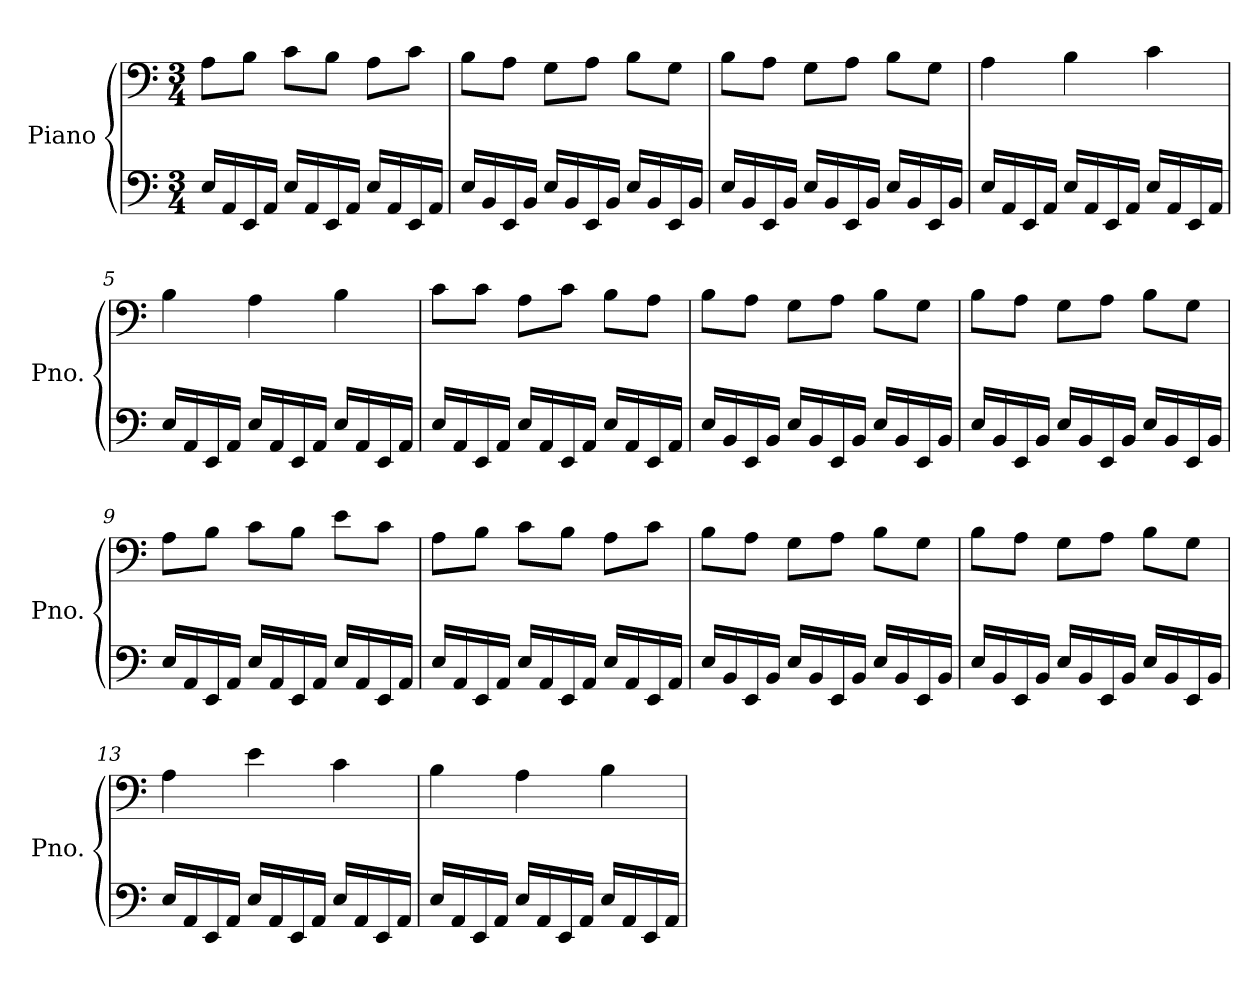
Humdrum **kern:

**kern	**kern
*part1	*part1
*staff2	*staff1
*I"Piano	*
*I'Pno.	*
*clefF4	*clefF4
*k[]	*k[]
*M3/4	*M3/4
*MM60	*MM60
=1	=1
16E/LL	8A\L
16AA/	.
16EE/	8B\J
16AA/JJ	.
16E/LL	8c\L
16AA/	.
16EE/	8B\J
16AA/JJ	.
16E/LL	8A\L
16AA/	.
16EE/	8c\J
16AA/JJ	.
=2	=2
16E/LL	8B\L
16BB/	.
16EE/	8A\J
16BB/JJ	.
16E/LL	8G\L
16BB/	.
16EE/	8A\J
16BB/JJ	.
16E/LL	8B\L
16BB/	.
16EE/	8G\J
16BB/JJ	.
=3	=3
16E/LL	8B\L
16BB/	.
16EE/	8A\J
16BB/JJ	.
16E/LL	8G\L
16BB/	.
16EE/	8A\J
16BB/JJ	.
16E/LL	8B\L
16BB/	.
16EE/	8G\J
16BB/JJ	.
=4	=4
16E/LL	4A\
16AA/	.
16EE/	.
16AA/JJ	.
16E/LL	4B\
16AA/	.
16EE/	.
16AA/JJ	.
16E/LL	4c\
16AA/	.
16EE/	.
16AA/JJ	.
!!LO:LB:g=z
=5	=5
16E/LL	4B\
16AA/	.
16EE/	.
16AA/JJ	.
16E/LL	4A\
16AA/	.
16EE/	.
16AA/JJ	.
16E/LL	4B\
16AA/	.
16EE/	.
16AA/JJ	.
=6	=6
16E/LL	8c\L
16AA/	.
16EE/	8c\J
16AA/JJ	.
16E/LL	8A\L
16AA/	.
16EE/	8c\J
16AA/JJ	.
16E/LL	8B\L
16AA/	.
16EE/	8A\J
16AA/JJ	.
=7	=7
16E/LL	8B\L
16BB/	.
16EE/	8A\J
16BB/JJ	.
16E/LL	8G\L
16BB/	.
16EE/	8A\J
16BB/JJ	.
16E/LL	8B\L
16BB/	.
16EE/	8G\J
16BB/JJ	.
=8	=8
16E/LL	8B\L
16BB/	.
16EE/	8A\J
16BB/JJ	.
16E/LL	8G\L
16BB/	.
16EE/	8A\J
16BB/JJ	.
16E/LL	8B\L
16BB/	.
16EE/	8G\J
16BB/JJ	.
!!LO:LB:g=z
=9	=9
16E/LL	8A\L
16AA/	.
16EE/	8B\J
16AA/JJ	.
16E/LL	8c\L
16AA/	.
16EE/	8B\J
16AA/JJ	.
16E/LL	8e\L
16AA/	.
16EE/	8c\J
16AA/JJ	.
=10	=10
16E/LL	8A\L
16AA/	.
16EE/	8B\J
16AA/JJ	.
16E/LL	8c\L
16AA/	.
16EE/	8B\J
16AA/JJ	.
16E/LL	8A\L
16AA/	.
16EE/	8c\J
16AA/JJ	.
=11	=11
16E/LL	8B\L
16BB/	.
16EE/	8A\J
16BB/JJ	.
16E/LL	8G\L
16BB/	.
16EE/	8A\J
16BB/JJ	.
16E/LL	8B\L
16BB/	.
16EE/	8G\J
16BB/JJ	.
=12	=12
16E/LL	8B\L
16BB/	.
16EE/	8A\J
16BB/JJ	.
16E/LL	8G\L
16BB/	.
16EE/	8A\J
16BB/JJ	.
16E/LL	8B\L
16BB/	.
16EE/	8G\J
16BB/JJ	.
!!LO:LB:g=z
=13	=13
16E/LL	4A\
16AA/	.
16EE/	.
16AA/JJ	.
16E/LL	4e\
16AA/	.
16EE/	.
16AA/JJ	.
16E/LL	4c\
16AA/	.
16EE/	.
16AA/JJ	.
=14	=14
16E/LL	4B\
16AA/	.
16EE/	.
16AA/JJ	.
16E/LL	4A\
16AA/	.
16EE/	.
16AA/JJ	.
16E/LL	4B\
16AA/	.
16EE/	.
16AA/JJ	.
=	=
*-	*-
